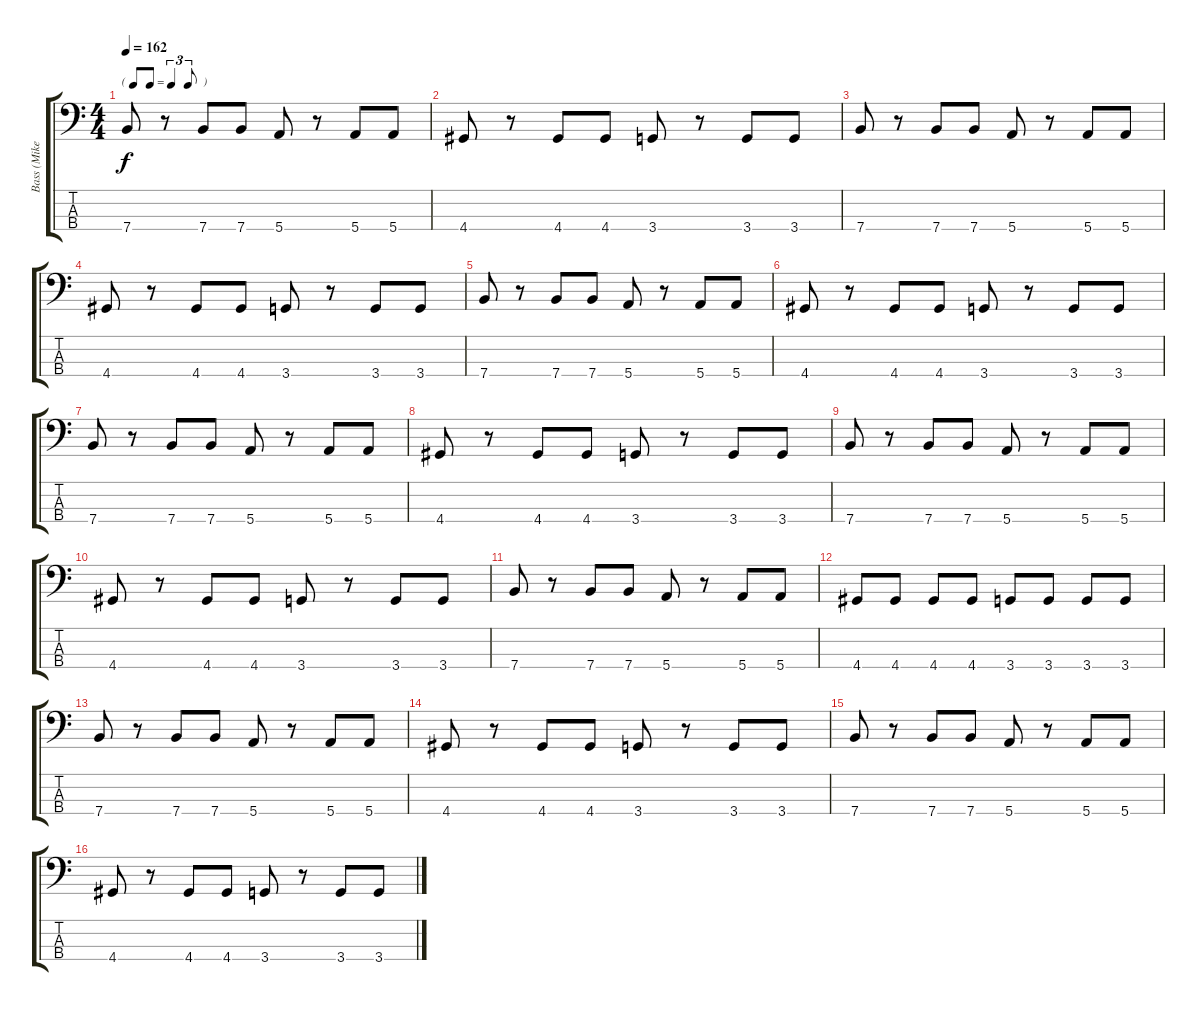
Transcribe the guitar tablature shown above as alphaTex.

\track ("Bass (Mike Dirnt)" "Bass (Mike") {instrument electricbasspick}
\staff {score tabs}
\tuning (G2 D2 A1 E1) {hide}
\ts (4 4)
\tf triplet8th
\tempo 162
\clef f4
\ks c
7.4.8{dy f} r.8 7.4.8 7.4.8 5.4.8 r.8 5.4.8 5.4.8 |
4.4.8 r.8 4.4.8 4.4.8 3.4.8 r.8 3.4.8 3.4.8 |
7.4.8 r.8 7.4.8 7.4.8 5.4.8 r.8 5.4.8 5.4.8 |
4.4.8 r.8 4.4.8 4.4.8 3.4.8 r.8 3.4.8 3.4.8 |
7.4.8 r.8 7.4.8 7.4.8 5.4.8 r.8 5.4.8 5.4.8 |
4.4.8 r.8 4.4.8 4.4.8 3.4.8 r.8 3.4.8 3.4.8 |
7.4.8 r.8 7.4.8 7.4.8 5.4.8 r.8 5.4.8 5.4.8 |
4.4.8 r.8 4.4.8 4.4.8 3.4.8 r.8 3.4.8 3.4.8 |
7.4.8 r.8 7.4.8 7.4.8 5.4.8 r.8 5.4.8 5.4.8 |
4.4.8 r.8 4.4.8 4.4.8 3.4.8 r.8 3.4.8 3.4.8 |
7.4.8 r.8 7.4.8 7.4.8 5.4.8 r.8 5.4.8 5.4.8 |
4.4.8 4.4.8 4.4.8 4.4.8 3.4.8 3.4.8 3.4.8 3.4.8 |
7.4.8 r.8 7.4.8 7.4.8 5.4.8 r.8 5.4.8 5.4.8 |
4.4.8 r.8 4.4.8 4.4.8 3.4.8 r.8 3.4.8 3.4.8 |
7.4.8 r.8 7.4.8 7.4.8 5.4.8 r.8 5.4.8 5.4.8 |
4.4.8 r.8 4.4.8 4.4.8 3.4.8 r.8 3.4.8 3.4.8
